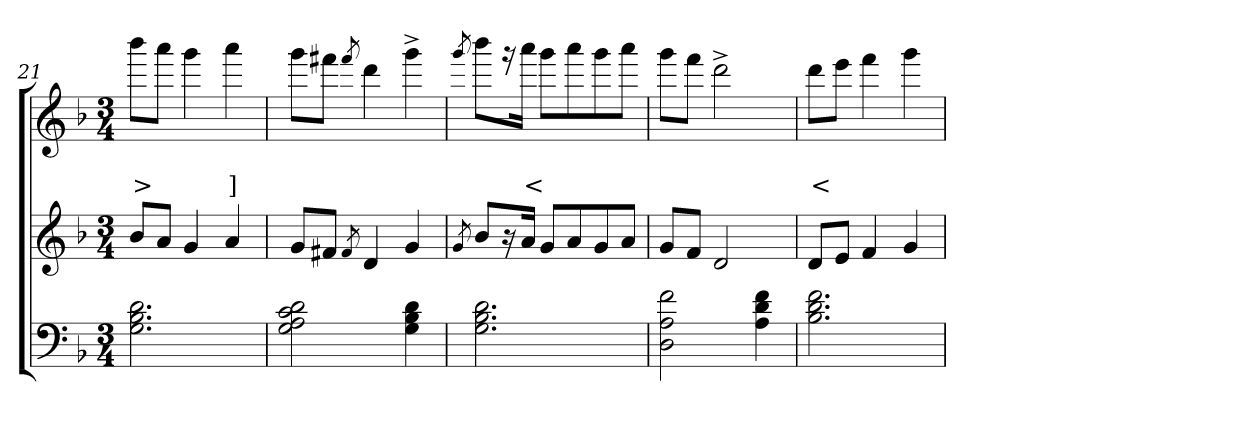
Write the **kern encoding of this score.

**kern	**kern	**kern	**text	**text
*part3	*part2	*part1	*part1	*part1
*staff3	*staff2	*staff1	*staff1	*staff1
*clefF4	*clefG2	*clefG2	*	*
*k[b-]	*k[b-]	*k[b-]	*	*
*M3/4	*M3/4	*M3/4	*	*
=21	=21	=21	=21	=21
2.d 2.B- 2.G	8b-L	8bbb-L	.	>
.	8aJ	8aaaJ	.	.
.	4g	4ggg	.	.
.	4a	4aaa	.	]
=22	=22	=22	=22	=22
2d 2c 2A 2G	8gL	8gggL	.	.
.	8f#XJ	8fff#XJ	.	.
.	8qf#/	8qfff#/	.	.
.	4d	4ddd	.	.
4d 4B- 4G	4g	4ggg^>	.	.
=23	=23	=23	=23	=23
.	8qg/	8qggg/	.	.
2.d 2.B- 2.G	8b-L	8bbb-L	.	.
.	16r	16r	.	.
.	16aJk	16aaaJk	.	<
.	8gL	8gggL	.	.
.	8a	8aaa	.	.
.	8g	8ggg	.	.
.	8aJ	8aaaJ	.	.
=24	=24	=24	=24	=24
2f 2A 2D	8gL	8gggL	.	.
.	8fJ	8fffJ	.	.
.	2d	2ddd^>	.	.
4f 4d 4A	.	.	.	.
=25	=25	=25	=25	=25
2.f 2.d 2.B-	8dL	8dddL	.	<
.	8eJ	8eeeJ	.	.
.	4f	4fff	.	.
.	4g	4ggg	.	.
=	=	=	=	=
*-	*-	*-	*-	*-
